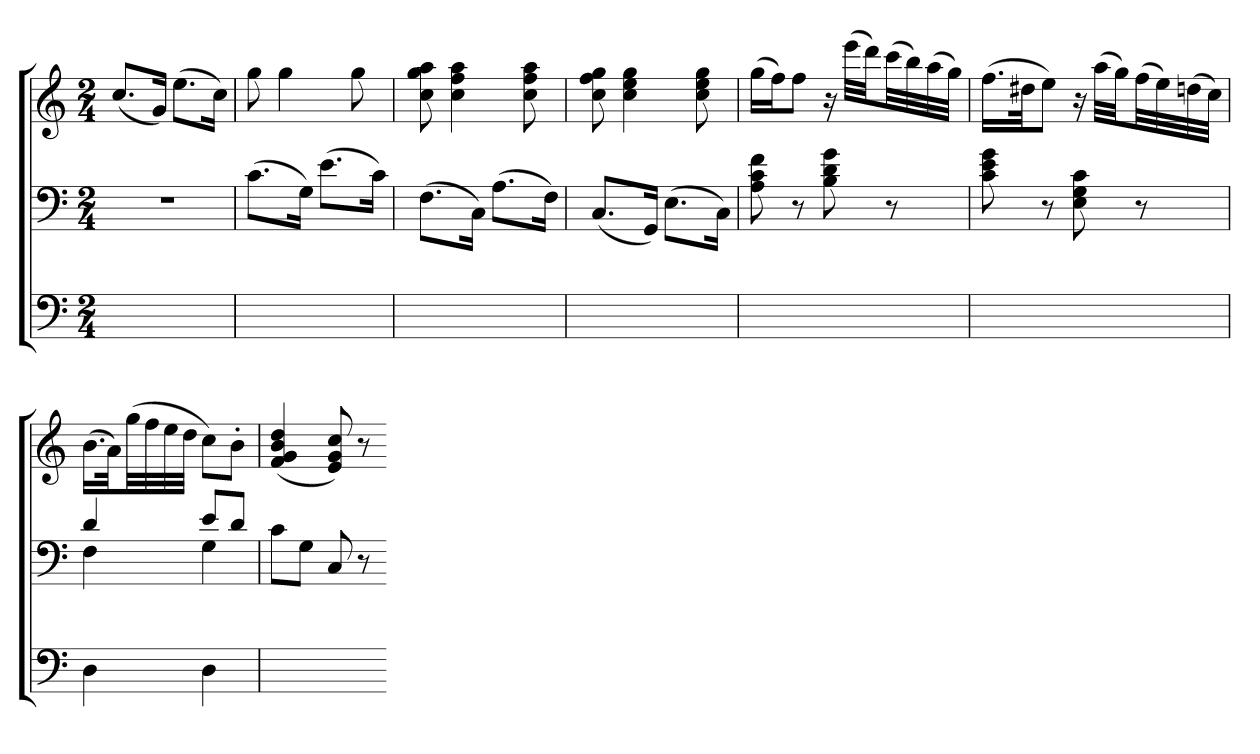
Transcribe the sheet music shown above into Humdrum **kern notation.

**kern	**kern	**kern
*part3	*part2	*part1
*staff3	*staff2	*staff1
*M2/4	*M2/4	*M2/4
=	=	=
2ryy	2r	(8.ccL
.	.	16gJk)
.	.	(8.eeL
.	.	16ccJk)
=	=	=
2ryy	(8.cL	8gg
.	.	4gg
.	16GJk)	.
.	(8.eL	.
.	.	8gg
.	16cJk)	.
=	=	=
2ryy	(8.FL	8cc 8gg 8aa
.	.	4cc 4ff 4aa
.	16CJk)	.
.	(8.AL	.
.	.	8cc 8ff 8aa
.	16FJk)	.
=	=	=
2ryy	(8.CL	8cc 8ff 8gg
.	.	4cc 4ee 4gg
.	16GGJk)	.
.	(8.EL	.
.	.	8cc 8ee 8gg
.	16CJk)	.
=	=	=
2ryy	8A 8c 8f	(16ggLL
.	.	16ffJ)
.	8r	8ffJ
.	8B 8d 8g	16r
.	.	(32eeeLLL
.	.	32dddJJ)
.	8r	(32cccLL
.	.	32bb)
.	.	(32aa
.	.	32ggJJJ)
=	=	=
2ryy	8c 8e 8g	(16.ffLL
.	.	32dd#XJK
.	8r	8eeJ)
.	8E 8G 8c	16r
.	.	(32aaLLL
.	.	32ggJJ)
.	8r	(32ffLL
.	.	32ee)
.	.	(32ddn
.	.	32ccJJJ)
=	=	=
*	*^	*
4D	4d	4F	(16.bLL
.	.	.	32aJJ)
.	.	.	(32ggLL
.	.	.	32ff
.	.	.	32ee
.	.	.	32ddJJJ
4D	8eL	4G	8ccL)
.	8dJ	.	8b'J
*	*v	*v	*
=	=	=
2ryy	8cL	(4f 4g 4b 4dd
.	8GJ	.
.	8C	8e 8g 8cc)
.	8r	8r
=-	=-	=-
*-	*-	*-
